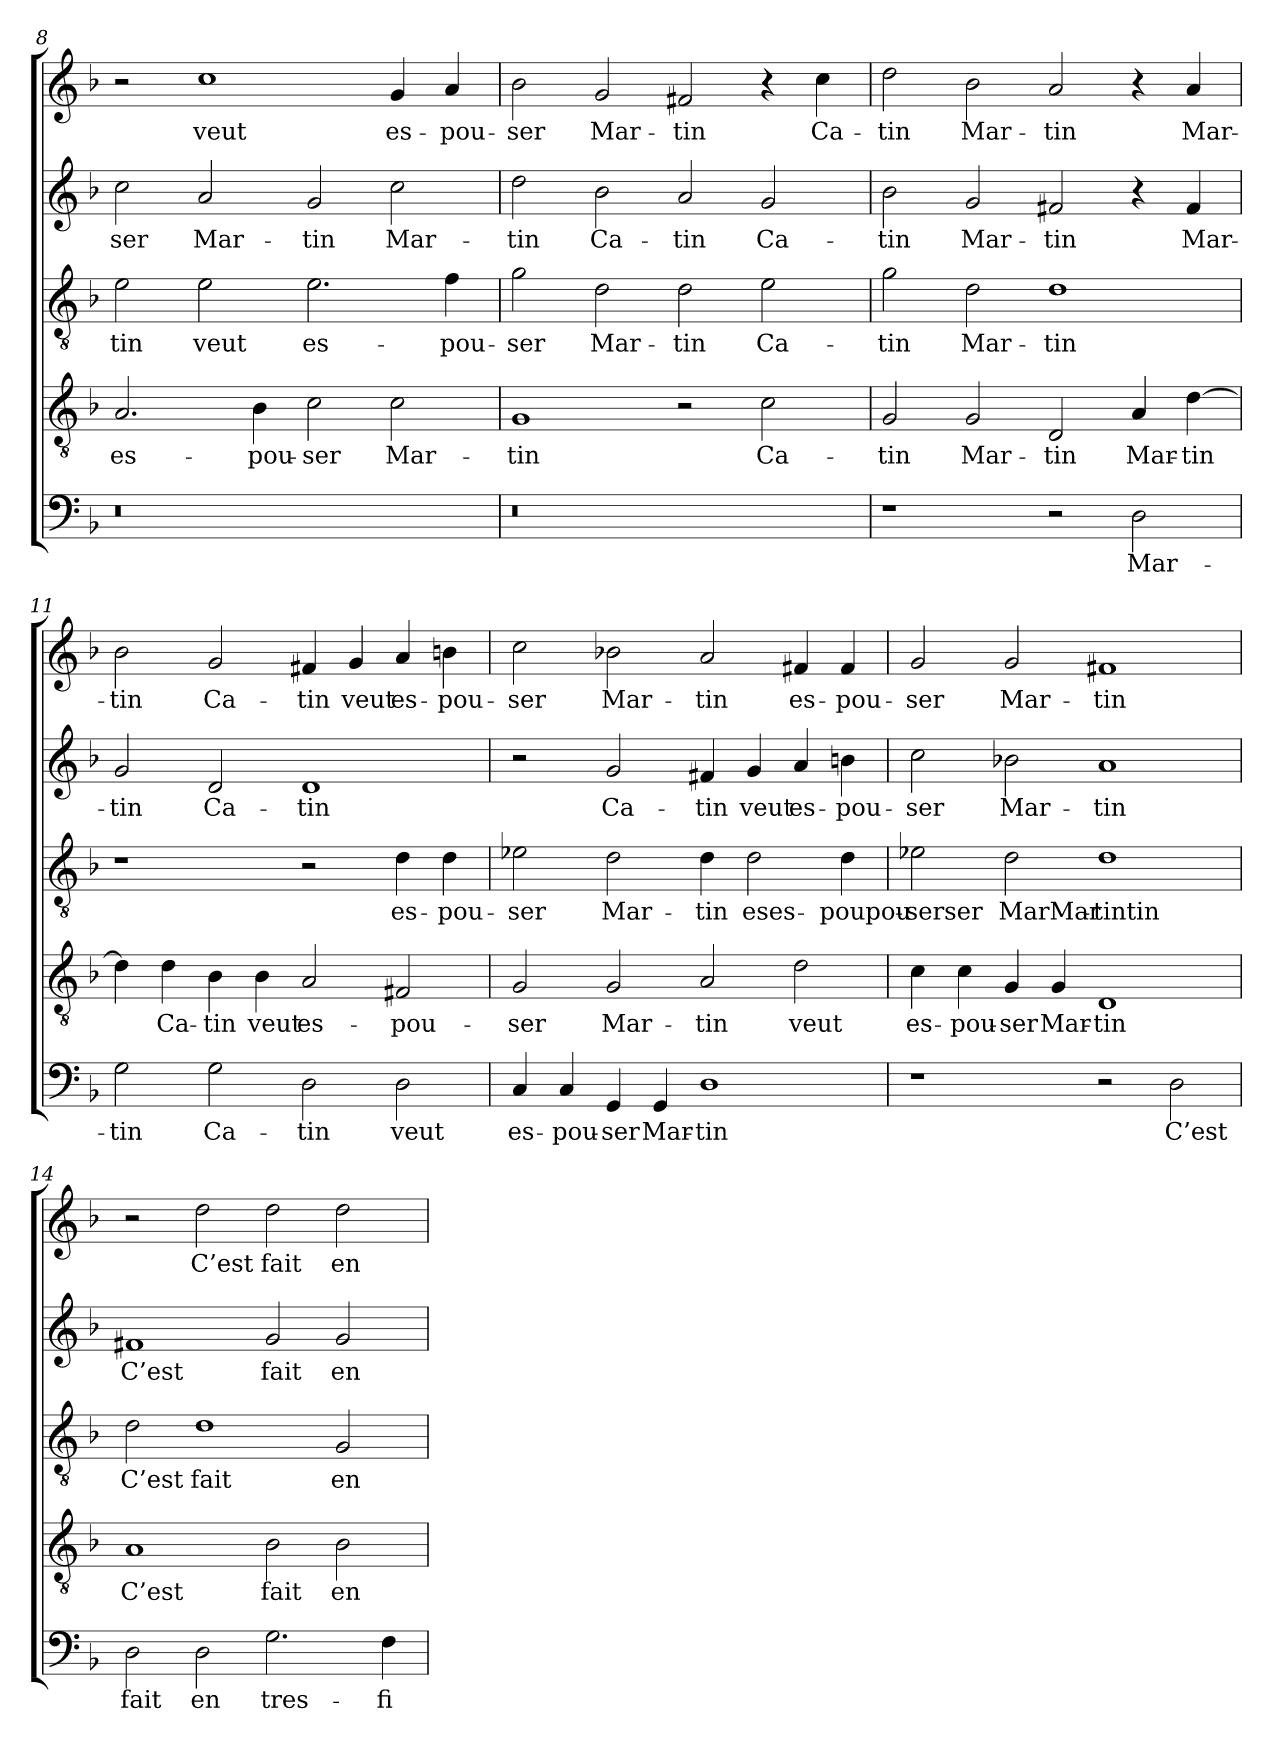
**kern	**text	**kern	**text	**kern	**text	**kern	**text	**kern	**text
*part5	*part5	*part4	*part4	*part3	*part3	*part2	*part2	*part1	*part1
*staff5	*staff5	*staff4	*staff4	*staff3	*staff3	*staff2	*staff2	*staff1	*staff1
*clefF4	*	*clefGv2	*	*clefGv2	*	*clefG2	*	*clefG2	*
*k[b-]	*	*k[b-]	*	*k[b-]	*	*k[b-]	*	*k[b-]	*
=8	=8	=8	=8	=8	=8	=8	=8	=8	=8
0r	.	2.A	es-	2e	-tin	2cc	-ser	2r	.
.	.	.	.	2e	veut	2a	Mar-	1cc	veut
.	.	4B-	-pou-	.	.	.	.	.	.
.	.	2c	-ser	2.e	es-	2g	-tin	.	.
.	.	2c	Mar-	.	.	2cc	Mar-	4g	es-
.	.	.	.	4f	-pou-	.	.	4a	-pou-
!!LO:PB:g=z
=9	=9	=9	=9	=9	=9	=9	=9	=9	=9
0r	.	1G	-tin	2g	-ser	2dd	-tin	2b-	-ser
.	.	.	.	2d	Mar-	2b-	Ca-	2g	Mar-
.	.	2r	.	2d	-tin	2a	-tin	2f#X	-tin
.	.	2c	Ca-	2e	Ca-	2g	Ca-	4r	.
.	.	.	.	.	.	.	.	4cc	Ca-
=10	=10	=10	=10	=10	=10	=10	=10	=10	=10
1r	.	2G	-tin	2g	-tin	2b-	-tin	2dd	-tin
.	.	2G	Mar-	2d	Mar-	2g	Mar-	2b-	Mar-
2r	.	2D	-tin	1d	-tin	2f#X	-tin	2a	-tin
2D	Mar-	4A	Mar-	.	.	4r	.	4r	.
.	.	[4d	-tin	.	.	4f#	Mar-	4a	Mar-
=11	=11	=11	=11	=11	=11	=11	=11	=11	=11
2G	-tin	4d]	.	1r	.	2g	-tin	2b-	-tin
.	.	4d	Ca-	.	.	.	.	.	.
2G	Ca-	4B-	-tin	.	.	2d	Ca-	2g	Ca-
.	.	4B-	veut	.	.	.	.	.	.
2D	-tin	2A	es-	2r	.	1d	-tin	4f#X	-tin
.	.	.	.	.	.	.	.	4g	veut
2D	veut	2F#X	-pou-	4d	es-	.	.	4a	es-
.	.	.	.	4d	-pou-	.	.	4bn	-pou-
=12	=12	=12	=12	=12	=12	=12	=12	=12	=12
4C	es-	2G	-ser	2e-X	-ser	2r	.	2cc	-ser
4C	-pou-	.	.	.	.	.	.	.	.
4GG	-ser	2G	Mar-	2d	Mar-	2g	Ca-	2b-X	Mar-
4GG	Mar-	.	.	.	.	.	.	.	.
1D	-tin	2A	-tin	4d	-tin	4f#X	-tin	2a	-tin
.	.	.	.	2d	eses-	4g	veut	.	.
.	.	2d	veut	.	.	4a	es-	4f#X	es-
.	.	.	.	4d	-poupou-	4bn	-pou-	4f#	-pou-
!!LO:LB:g=z
=13	=13	=13	=13	=13	=13	=13	=13	=13	=13
1r	.	4c	es-	2e-X	-serser	2cc	-ser	2g	-ser
.	.	4c	-pou-	.	.	.	.	.	.
.	.	4G	-ser	2d	MarMar-	2b-X	Mar-	2g	Mar-
.	.	4G	Mar-	.	.	.	.	.	.
2r	.	1D	-tin	1d	-tintin	1a	-tin	1f#X	-tin
2D	C’est	.	.	.	.	.	.	.	.
=14	=14	=14	=14	=14	=14	=14	=14	=14	=14
2D	fait	1A	C’est	2d	C’est	1f#X	C’est	2r	.
2D	en	.	.	1d	fait	.	.	2dd	C’est
2.G	tres-	2B-	fait	.	.	2g	fait	2dd	fait
.	.	2B-	en	2G	en	2g	en	2dd	en
4F	-fi-	.	.	.	.	.	.	.	.
=	=	=	=	=	=	=	=	=	=
*-	*-	*-	*-	*-	*-	*-	*-	*-	*-
